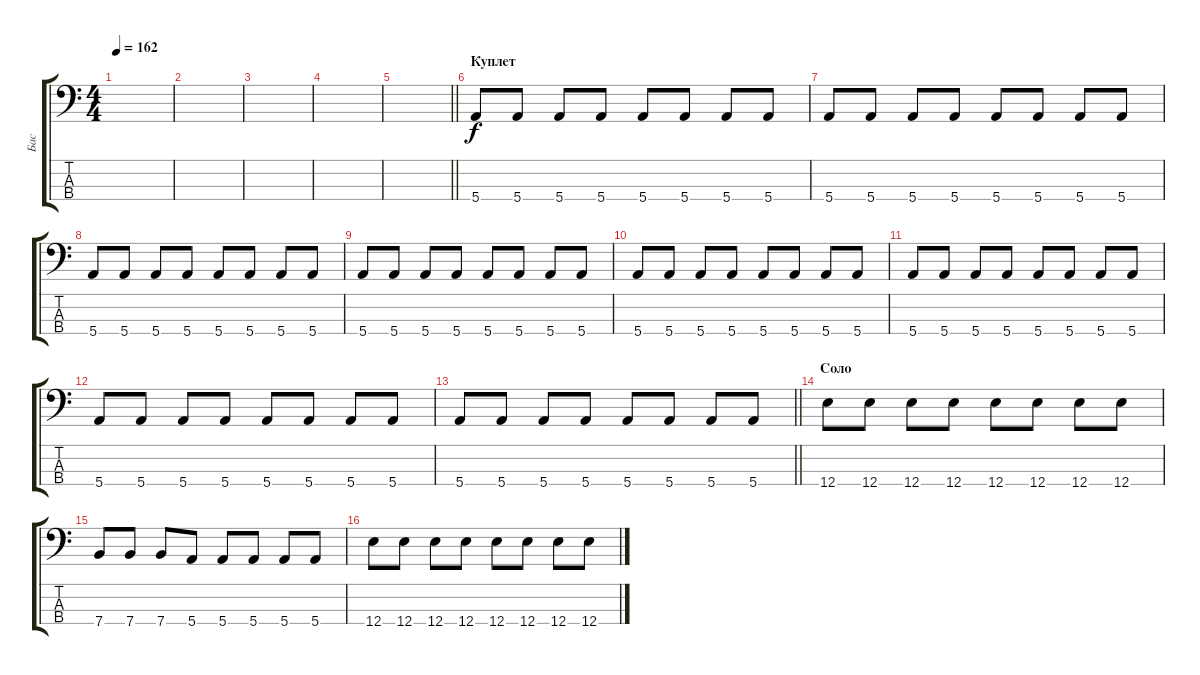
\track ("Бас" "Бас") {instrument electricbassfinger}
\staff {score tabs}
\tuning (G2 D2 A1 E1) {hide}
\ts (4 4)
\tempo 162
\clef f4
\ks c
|
|
|
|
\barLineRight lightlight
|
\section ("" "Куплет")
5.4.8 5.4.8 5.4.8 5.4.8 5.4.8 5.4.8 5.4.8 5.4.8 |
5.4.8 5.4.8 5.4.8 5.4.8 5.4.8 5.4.8 5.4.8 5.4.8 |
5.4.8 5.4.8 5.4.8 5.4.8 5.4.8 5.4.8 5.4.8 5.4.8 |
5.4.8 5.4.8 5.4.8 5.4.8 5.4.8 5.4.8 5.4.8 5.4.8 |
5.4.8 5.4.8 5.4.8 5.4.8 5.4.8 5.4.8 5.4.8 5.4.8 |
5.4.8 5.4.8 5.4.8 5.4.8 5.4.8 5.4.8 5.4.8 5.4.8 |
5.4.8 5.4.8 5.4.8 5.4.8 5.4.8 5.4.8 5.4.8 5.4.8 |
\barLineRight lightlight
5.4.8 5.4.8 5.4.8 5.4.8 5.4.8 5.4.8 5.4.8 5.4.8 |
\section ("" "Соло")
12.4.8 12.4.8 12.4.8 12.4.8 12.4.8 12.4.8 12.4.8 12.4.8 |
7.4.8 7.4.8 7.4.8 5.4.8 5.4.8 5.4.8 5.4.8 5.4.8 |
12.4.8 12.4.8 12.4.8 12.4.8 12.4.8 12.4.8 12.4.8 12.4.8
